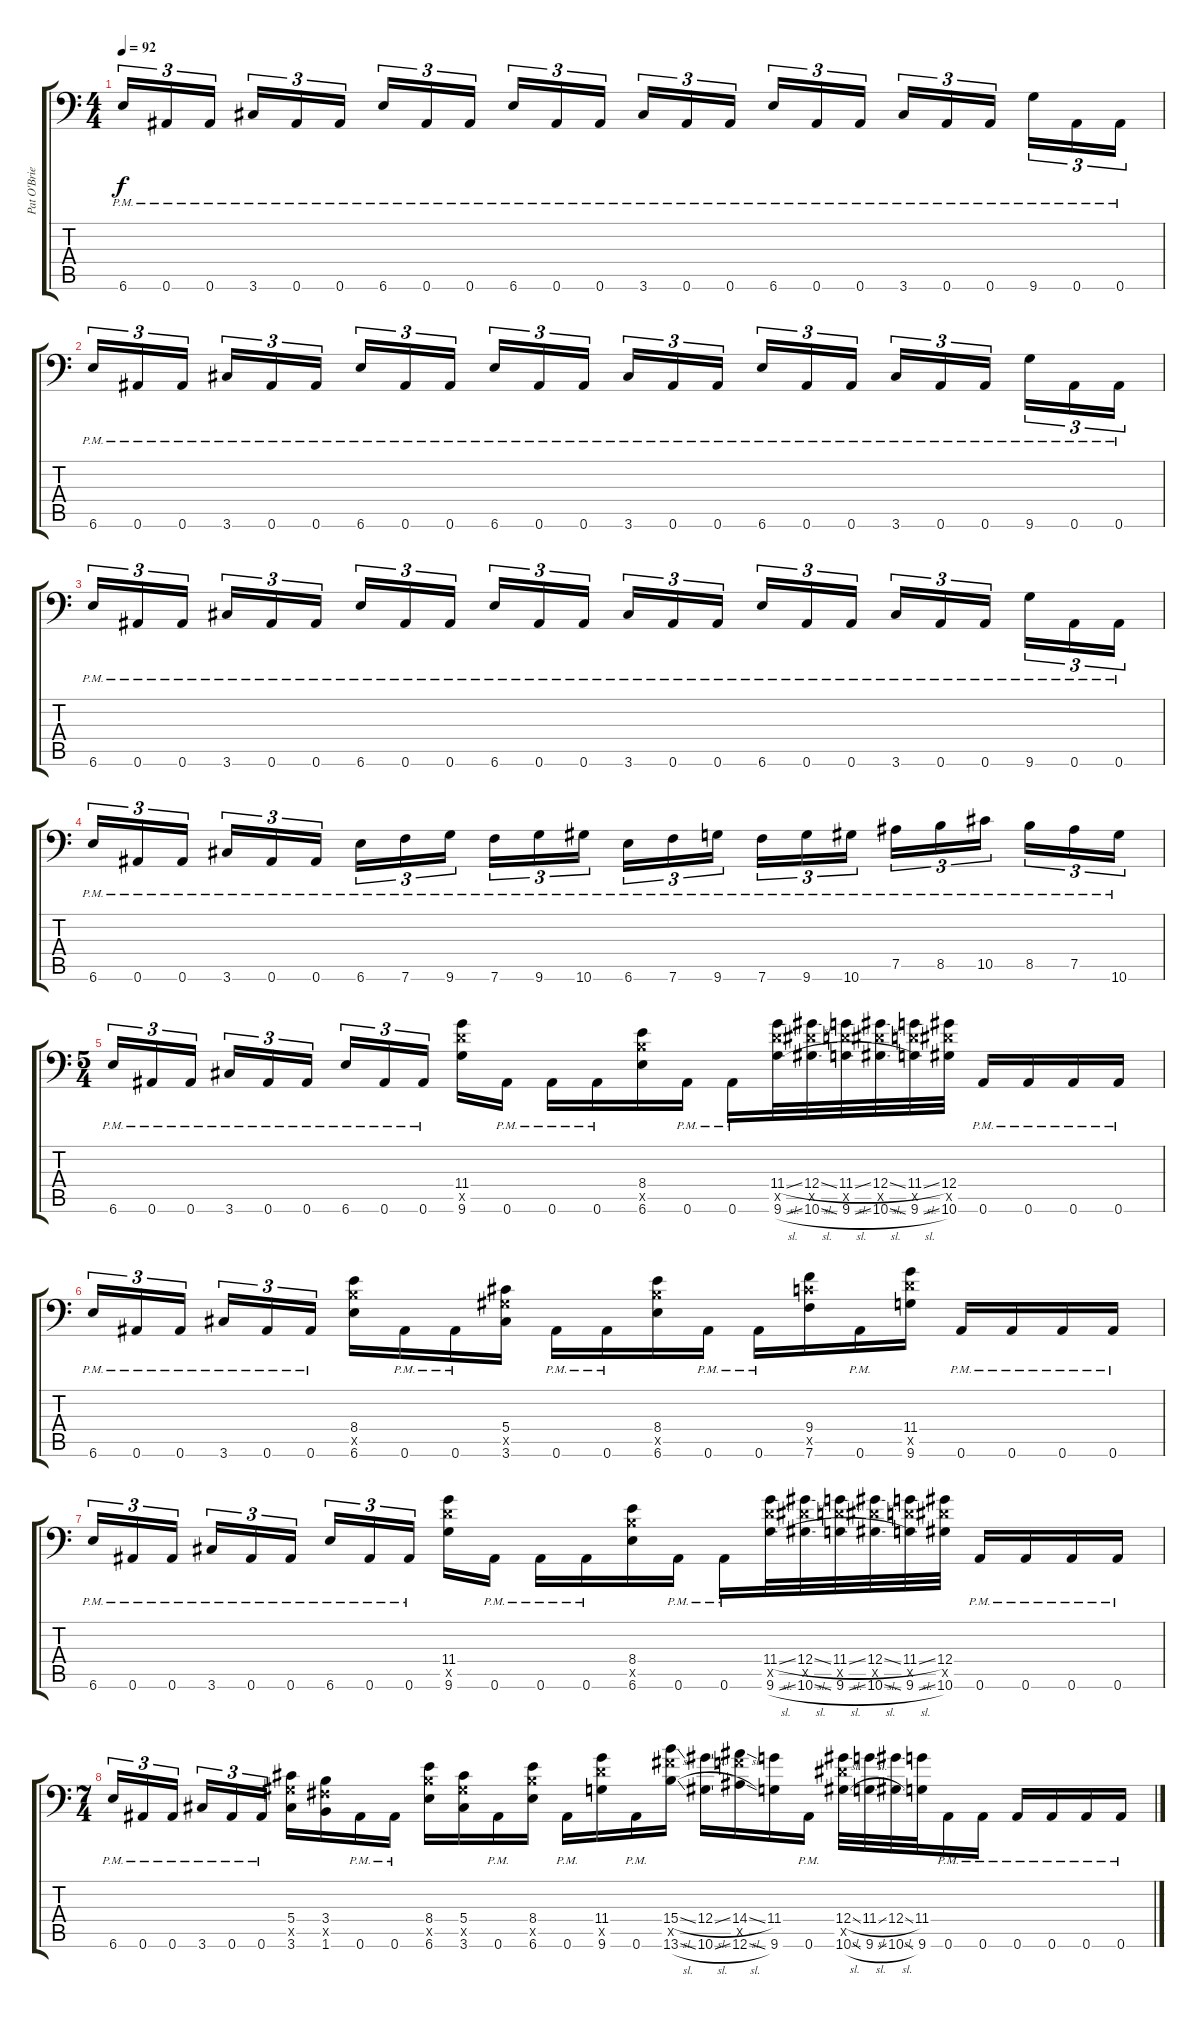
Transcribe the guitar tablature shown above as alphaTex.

\track ("Pat O'Brien" "Pat O'Brie") {instrument distortionguitar}
\staff {score tabs}
\tuning (Bb3 F3 Db3 Ab2 Eb2 Bb1) {hide}
\ts (4 4)
\tempo 92
\clef f4
\ks c
6.6{pm}.16{tu (3 2) dy f} 0.6{pm}.16{tu (3 2)} 0.6{pm}.16{tu (3 2) beam splitsecondary} 3.6{pm}.16{tu (3 2)} 0.6{pm}.16{tu (3 2)} 0.6{pm}.16{tu (3 2)} 6.6{pm}.16{tu (3 2)} 0.6{pm}.16{tu (3 2)} 0.6{pm}.16{tu (3 2) beam splitsecondary} 6.6{pm}.16{tu (3 2)} 0.6{pm}.16{tu (3 2)} 0.6{pm}.16{tu (3 2)} 3.6{pm}.16{tu (3 2)} 0.6{pm}.16{tu (3 2)} 0.6{pm}.16{tu (3 2) beam splitsecondary} 6.6{pm}.16{tu (3 2)} 0.6{pm}.16{tu (3 2)} 0.6{pm}.16{tu (3 2)} 3.6{pm}.16{tu (3 2)} 0.6{pm}.16{tu (3 2)} 0.6{pm}.16{tu (3 2) beam splitsecondary} 9.6{pm}.16{tu (3 2)} 0.6{pm}.16{tu (3 2)} 0.6{pm}.16{tu (3 2)} |
6.6{pm}.16{tu (3 2)} 0.6{pm}.16{tu (3 2)} 0.6{pm}.16{tu (3 2) beam splitsecondary} 3.6{pm}.16{tu (3 2)} 0.6{pm}.16{tu (3 2)} 0.6{pm}.16{tu (3 2)} 6.6{pm}.16{tu (3 2)} 0.6{pm}.16{tu (3 2)} 0.6{pm}.16{tu (3 2) beam splitsecondary} 6.6{pm}.16{tu (3 2)} 0.6{pm}.16{tu (3 2)} 0.6{pm}.16{tu (3 2)} 3.6{pm}.16{tu (3 2)} 0.6{pm}.16{tu (3 2)} 0.6{pm}.16{tu (3 2) beam splitsecondary} 6.6{pm}.16{tu (3 2)} 0.6{pm}.16{tu (3 2)} 0.6{pm}.16{tu (3 2)} 3.6{pm}.16{tu (3 2)} 0.6{pm}.16{tu (3 2)} 0.6{pm}.16{tu (3 2) beam splitsecondary} 9.6{pm}.16{tu (3 2)} 0.6{pm}.16{tu (3 2)} 0.6{pm}.16{tu (3 2)} |
6.6{pm}.16{tu (3 2)} 0.6{pm}.16{tu (3 2)} 0.6{pm}.16{tu (3 2) beam splitsecondary} 3.6{pm}.16{tu (3 2)} 0.6{pm}.16{tu (3 2)} 0.6{pm}.16{tu (3 2)} 6.6{pm}.16{tu (3 2)} 0.6{pm}.16{tu (3 2)} 0.6{pm}.16{tu (3 2) beam splitsecondary} 6.6{pm}.16{tu (3 2)} 0.6{pm}.16{tu (3 2)} 0.6{pm}.16{tu (3 2)} 3.6{pm}.16{tu (3 2)} 0.6{pm}.16{tu (3 2)} 0.6{pm}.16{tu (3 2) beam splitsecondary} 6.6{pm}.16{tu (3 2)} 0.6{pm}.16{tu (3 2)} 0.6{pm}.16{tu (3 2)} 3.6{pm}.16{tu (3 2)} 0.6{pm}.16{tu (3 2)} 0.6{pm}.16{tu (3 2) beam splitsecondary} 9.6{pm}.16{tu (3 2)} 0.6{pm}.16{tu (3 2)} 0.6{pm}.16{tu (3 2)} |
6.6{pm}.16{tu (3 2)} 0.6{pm}.16{tu (3 2)} 0.6{pm}.16{tu (3 2) beam splitsecondary} 3.6{pm}.16{tu (3 2)} 0.6{pm}.16{tu (3 2)} 0.6{pm}.16{tu (3 2)} 6.6{pm}.16{tu (3 2)} 7.6{pm}.16{tu (3 2)} 9.6{pm}.16{tu (3 2) beam splitsecondary} 7.6{pm}.16{tu (3 2)} 9.6{pm}.16{tu (3 2)} 10.6{pm}.16{tu (3 2)} 6.6{pm}.16{tu (3 2)} 7.6{pm}.16{tu (3 2)} 9.6{pm}.16{tu (3 2) beam splitsecondary} 7.6{pm}.16{tu (3 2)} 9.6{pm}.16{tu (3 2)} 10.6{pm}.16{tu (3 2)} 7.5{pm}.16{tu (3 2)} 8.5{pm}.16{tu (3 2)} 10.5{pm}.16{tu (3 2) beam splitsecondary} 8.5{pm}.16{tu (3 2)} 7.5{pm}.16{tu (3 2)} 10.6{pm}.16{tu (3 2)} |
\ts (5 4)
6.6{pm}.16{tu (3 2)} 0.6{pm}.16{tu (3 2)} 0.6{pm}.16{tu (3 2) beam splitsecondary} 3.6{pm}.16{tu (3 2)} 0.6{pm}.16{tu (3 2)} 0.6{pm}.16{tu (3 2)} 6.6{pm}.16{tu (3 2)} 0.6{pm}.16{tu (3 2)} 0.6{pm}.16{tu (3 2) beam splitsecondary} (11.4 11.5{x} 9.6).16 0.6{pm}.16 0.6{pm}.16 0.6{pm}.16 (8.4 8.5{x} 6.6).16 0.6{pm}.16 0.6{pm}.16 (11.4{sl} 11.5{x} 9.6{sl}).32 (12.4{sl} 12.5{x} 10.6{sl}).32 (11.4{sl} 11.5{x} 9.6{sl}).32 (12.4{sl} 12.5{x} 10.6{sl}).32 (11.4{sl} 11.5{x} 9.6{sl}).32 (12.4 12.5{x} 10.6).32 0.6{pm}.16 0.6{pm}.16 0.6{pm}.16 0.6{pm}.16 |
6.6{pm}.16{tu (3 2)} 0.6{pm}.16{tu (3 2)} 0.6{pm}.16{tu (3 2) beam splitsecondary} 3.6{pm}.16{tu (3 2)} 0.6{pm}.16{tu (3 2)} 0.6{pm}.16{tu (3 2)} (8.4 8.5{x} 6.6).16 0.6{pm}.16 0.6{pm}.16 (5.4 5.5{x} 3.6).16 0.6{pm}.16 0.6{pm}.16 (8.4 8.5{x} 6.6).16 0.6{pm}.16 0.6{pm}.16 (9.4 9.5{x} 7.6).16 0.6{pm}.16 (11.4 11.5{x} 9.6).16 0.6{pm}.16 0.6{pm}.16 0.6{pm}.16 0.6{pm}.16 |
6.6{pm}.16{tu (3 2)} 0.6{pm}.16{tu (3 2)} 0.6{pm}.16{tu (3 2) beam splitsecondary} 3.6{pm}.16{tu (3 2)} 0.6{pm}.16{tu (3 2)} 0.6{pm}.16{tu (3 2)} 6.6{pm}.16{tu (3 2)} 0.6{pm}.16{tu (3 2)} 0.6{pm}.16{tu (3 2) beam splitsecondary} (11.4 11.5{x} 9.6).16 0.6{pm}.16 0.6{pm}.16 0.6{pm}.16 (8.4 8.5{x} 6.6).16 0.6{pm}.16 0.6{pm}.16 (11.4{sl} 11.5{x} 9.6{sl}).32 (12.4{sl} 12.5{x} 10.6{sl}).32 (11.4{sl} 11.5{x} 9.6{sl}).32 (12.4{sl} 12.5{x} 10.6{sl}).32 (11.4{sl} 11.5{x} 9.6{sl}).32 (12.4 12.5{x} 10.6).32 0.6{pm}.16 0.6{pm}.16 0.6{pm}.16 0.6{pm}.16 |
\ts (7 4)
6.6{pm}.16{tu (3 2)} 0.6{pm}.16{tu (3 2)} 0.6{pm}.16{tu (3 2) beam splitsecondary} 3.6{pm}.16{tu (3 2)} 0.6{pm}.16{tu (3 2)} 0.6{pm}.16{tu (3 2)} (5.4 5.5{x} 3.6).16 (3.4 3.5{x} 1.6).16 0.6{pm}.16 0.6{pm}.16 (8.4 8.5{x} 6.6).16 (5.4 5.5{x} 3.6).16 0.6{pm}.16 (8.4 8.5{x} 6.6).16 0.6{pm}.16 (11.4 11.5{x} 9.6).16 0.6{pm}.16 (15.4{sl} 15.5{x} 13.6{sl}).16 (12.4{sl} 10.6{sl}).16 (14.4{sl} 14.5{x} 12.6{sl}).16 (11.4 9.6).16 0.6{pm}.16 (12.4{sl} 12.5{x} 10.6{sl}).32 (11.4{sl} 9.6{sl}).32 (12.4{sl} 10.6{sl}).32 (11.4 9.6).32 0.6{pm}.16 0.6{pm}.16 0.6{pm}.16 0.6{pm}.16 0.6{pm}.16 0.6{pm}.16
